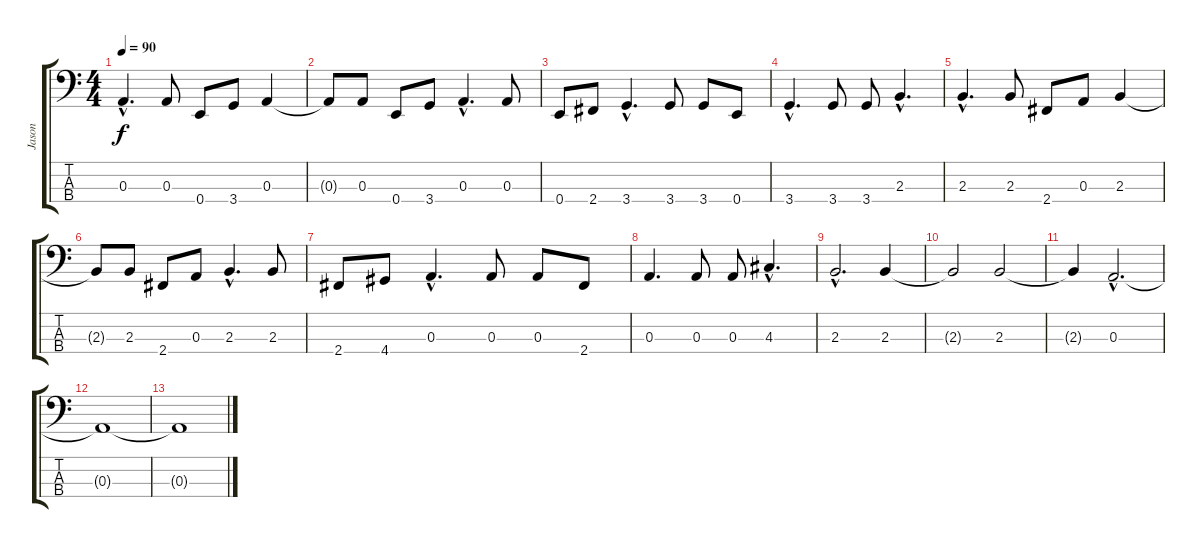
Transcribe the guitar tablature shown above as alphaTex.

\track ("Jason" "Jason") {instrument electricbassfinger}
\staff {score tabs}
\tuning (G2 D2 A1 E1) {hide}
\ts (4 4)
\tempo 90
\clef f4
\ks c
0.3{hac}.4{d dy f} 0.3.8 0.4.8 3.4.8 0.3.4 |
0.3{t}.8 0.3.8 0.4.8 3.4.8 0.3{hac}.4{d} 0.3.8 |
0.4.8 2.4.8 3.4{hac}.4{d} 3.4.8 3.4.8 0.4.8 |
3.4{hac}.4{d} 3.4.8 3.4.8 2.3{hac}.4{d} |
2.3{hac}.4{d} 2.3.8 2.4.8 0.3.8 2.3.4 |
2.3{t}.8 2.3.8 2.4.8 0.3.8 2.3{hac}.4{d} 2.3.8 |
2.4.8 4.4.8 0.3{hac}.4{d} 0.3.8 0.3.8 2.4.8 |
0.3.4{d} 0.3.8 0.3.8 4.3{hac}.4{d} |
2.3{hac}.2{d} 2.3.4 |
2.3{t}.2 2.3.2 |
2.3{t}.4 0.3{hac}.2{d} |
0.3{t}.1 |
0.3{t}.1
